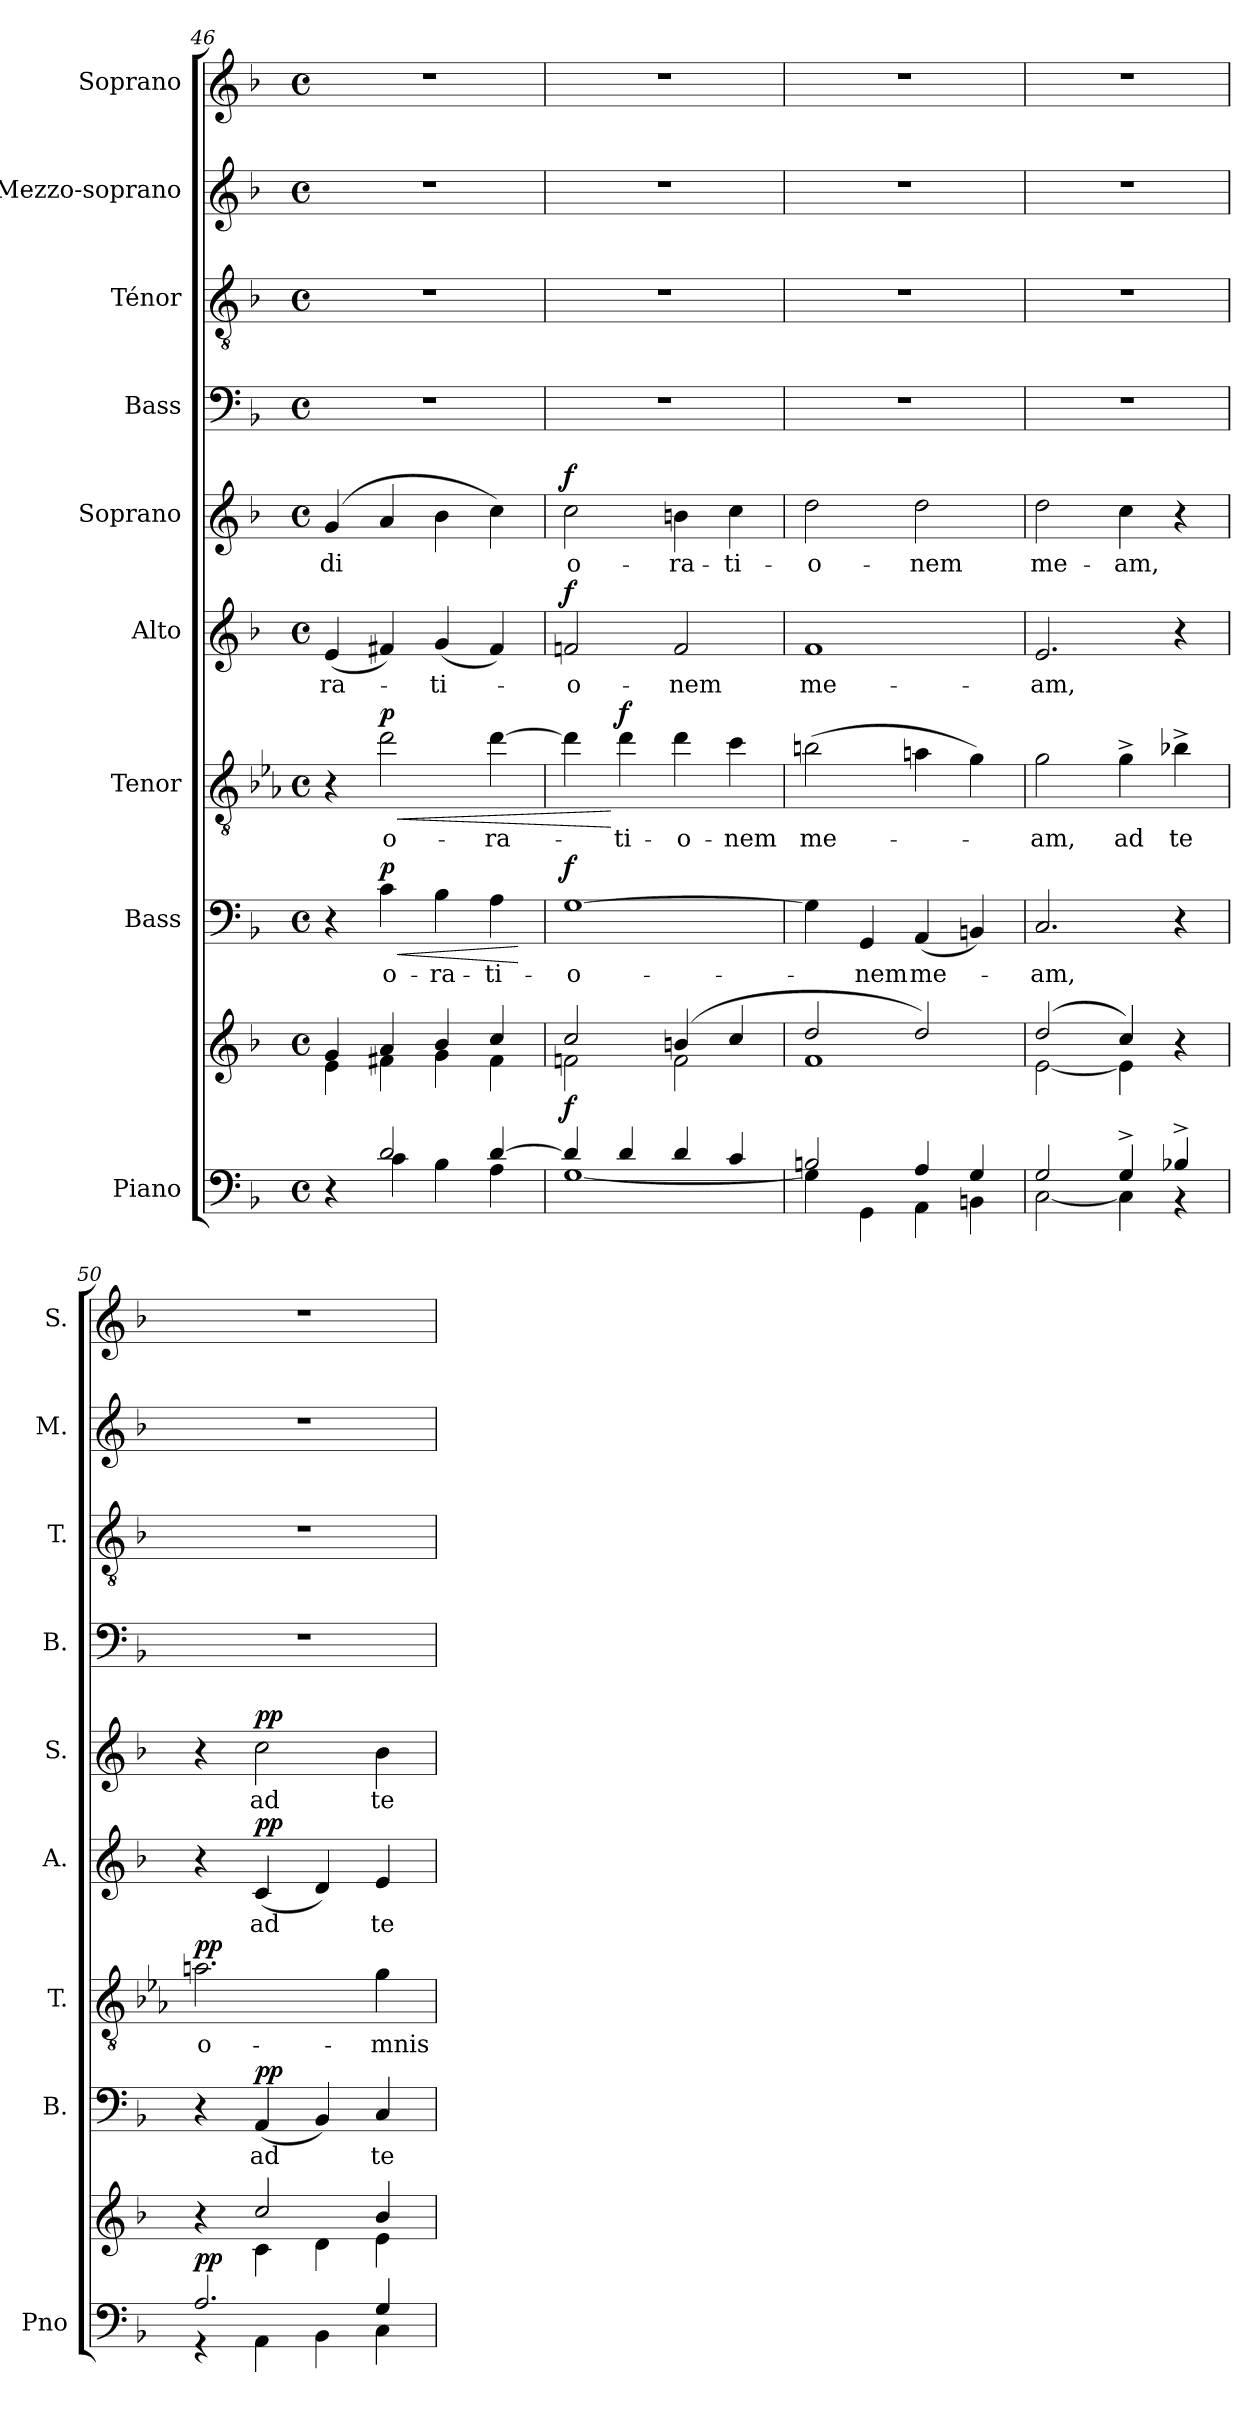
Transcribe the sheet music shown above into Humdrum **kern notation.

**kern	**kern	**dynam	**kern	**text	**dynam	**kern	**text	**dynam	**kern	**text	**dynam	**kern	**text	**dynam	**kern	**kern	**kern	**kern
*part9	*part9	*part9	*part8	*part8	*part8	*part7	*part7	*part7	*part6	*part6	*part6	*part5	*part5	*part5	*part4	*part3	*part2	*part1
*staff10	*staff9	*staff9/10	*staff8	*staff8	*staff8	*staff7	*staff7	*staff7	*staff6	*staff6	*staff6	*staff5	*staff5	*staff5	*staff4	*staff3	*staff2	*staff1
*I"Piano	*	*	*I"Bass	*	*	*I"Tenor	*	*	*I"Alto	*	*	*I"Soprano	*	*	*I"Bass	*I"Ténor	*I"Mezzo-soprano	*I"Soprano
*I'Pno	*	*	*I'B.	*	*	*I'T.	*	*	*I'A.	*	*	*I'S.	*	*	*I'B.	*I'T.	*I'M.	*I'S.
*clefF4	*clefG2	*	*clefF4	*	*	*clefGv2	*	*	*clefG2	*	*	*clefG2	*	*	*clefF4	*clefGv2	*clefG2	*clefG2
*	*	*	*	*	*	*ITrd8c14	*	*	*	*	*	*	*	*	*	*	*	*
*k[b-]	*k[b-]	*	*k[b-]	*	*	*k[b-e-a-]	*	*	*k[b-]	*	*	*k[b-]	*	*	*k[b-]	*k[b-]	*k[b-]	*k[b-]
*M4/4	*M4/4	*	*M4/4	*	*	*M4/4	*	*	*M4/4	*	*	*M4/4	*	*	*M4/4	*M4/4	*M4/4	*M4/4
*met(c)	*met(c)	*	*met(c)	*	*	*met(c)	*	*	*met(c)	*	*	*met(c)	*	*	*met(c)	*met(c)	*met(c)	*met(c)
=46	=46	=46	=46	=46	=46	=46	=46	=46	=46	=46	=46	=46	=46	=46	=46	=46	=46	=46
*^	*^	*	*	*	*	*	*	*	*	*	*	*	*	*	*	*	*	*
!	!	!	!	!	!	!	!	!	!	!	!	!LO:LY:b	!	!	!LO:LY:b	!	!	!	!	!
4r	4ryy	4g/	4e\	.	4r	.	.	4r	.	.	(4e/	-ra-	.	(4g/	-di	.	1r	1r	1r	1r
!	!	!	!	!	!	!LO:LY:b	!LO:HP:b	!	!LO:LY:b	!LO:HP:b	!	!	!	!	!	!	!	!	!	!
!	!	!	!	!	!	!	!LO:DY:n=1:a	!	!	!LO:DY:n=1:a	!	!	!	!	!	!	!	!	!	!
2d/	4c\	4a/	4f#X\	.	4c\	o-	< p	2di\	o-	< p	4f#X/)	.	.	4a/	.	.	.	.	.	.
!	!	!	!	!	!	!LO:LY:b	!	!	!	!	!	!LO:LY:b	!	!	!	!	!	!	!	!
.	4B-\	4b-/	4g\	.	4B-\	-ra-	.	.	.	.	(4g/	-ti-	.	4b-\	.	.	.	.	.	.
!	!	!	!	!	!	!LO:LY:b	!	!	!LO:LY:b	!	!	!	!	!	!	!	!	!	!	!
[4d/	4A\	4cc/	4f#\	.	4A\	-ti-	.	[4di\	-ra-	.	4f#/)	.	.	4cc\)	.	.	.	.	.	.
*v	*v	*	*	*	*	*	*	*	*	*	*	*	*	*	*	*	*	*	*	*
*	*v	*v	*	*	*	*	*	*	*	*	*	*	*	*	*	*	*	*	*
.	.	.	.	.	[	.	.	.	.	.	.	.	.	.	.	.	.	.
=47	=47	=47	=47	=47	=47	=47	=47	=47	=47	=47	=47	=47	=47	=47	=47	=47	=47	=47
*^	*^	*	*	*	*	*	*	*	*	*	*	*	*	*	*	*	*	*
!	!	!	!	!LO:DY:b	!	!LO:LY:b	!LO:DY:a	!	!	!	!	!LO:LY:b	!LO:DY:a	!	!LO:LY:b	!LO:DY:a	!	!	!	!
4d/]	[1G	2cc/	2fn\	f	[1G	-o-	f	4di\]	.	.	2fn/	-o-	f	2cc\	o-	f	1r	1r	1r	1r
!	!	!	!	!	!	!	!	!	!LO:LY:b	!LO:DY:n=1:a	!	!	!	!	!	!	!	!	!	!
4d/	.	.	.	.	.	.	.	4di\	-ti-	[ f	.	.	.	.	.	.	.	.	.	.
!	!	!	!	!	!	!	!	!	!LO:LY:b	!	!	!LO:LY:b	!	!	!LO:LY:b	!	!	!	!	!
4d/	.	(4bn/	2f\	.	.	.	.	4di\	-o-	.	2f/	-nem	.	4bn\	-ra-	.	.	.	.	.
!	!	!	!	!	!	!	!	!	!LO:LY:b	!	!	!	!	!	!LO:LY:b	!	!	!	!	!
4c/	.	4cc/	.	.	.	.	.	4ci\	-nem	.	.	.	.	4cc\	-ti-	.	.	.	.	.
=48	=48	=48	=48	=48	=48	=48	=48	=48	=48	=48	=48	=48	=48	=48	=48	=48	=48	=48	=48	=48
!	!	!	!	!	!	!	!	!	!LO:LY:b	!	!	!LO:LY:b	!	!	!LO:LY:b	!	!	!	!	!
2Bn/	4G\]	2dd/	1f	.	4G\]	.	.	(2Bni\	me-	.	1f	me-	.	2dd\	-o-	.	1r	1r	1r	1r
!	!	!	!	!	!	!LO:LY:b	!	!	!	!	!	!	!	!	!	!	!	!	!	!
.	4GG\	.	.	.	4GG/	-nem	.	.	.	.	.	.	.	.	.	.	.	.	.	.
!	!	!	!	!	!	!LO:LY:b	!	!	!	!	!	!	!	!	!LO:LY:b	!	!	!	!	!
4A/	4AA\	2dd/)	.	.	(4AA/	me-	.	4Ani\	.	.	.	.	.	2dd\	-nem	.	.	.	.	.
4G/	4BBn\	.	.	.	4BBn/)	.	.	4Gi\)	.	.	.	.	.	.	.	.	.	.	.	.
!!LO:LB:g=z
=49	=49	=49	=49	=49	=49	=49	=49	=49	=49	=49	=49	=49	=49	=49	=49	=49	=49	=49	=49	=49
!	!	!	!	!	!	!LO:LY:b	!	!	!LO:LY:b	!	!	!LO:LY:b	!	!	!LO:LY:b	!	!	!	!	!
2G/	[2C\	(2dd/	[2e\	.	2.C/	-am,	.	2Gi\	-am,	.	2.e/	-am,	.	2dd\	me-	.	1r	1r	1r	1r
!	!	!	!	!	!	!	!	!	!LO:LY:b	!	!	!	!	!	!LO:LY:b	!	!	!	!	!
4G^/	4C\]	4cc/)	4e\]	.	.	.	.	4G^i\	ad	.	.	.	.	4cc\	-am,	.	.	.	.	.
!	!	!	!	!	!	!	!	!	!LO:LY:b	!	!	!	!	!	!	!	!	!	!	!
4B-X^/	4r	4r	4ryy	.	4r	.	.	4B-X^i\	te	.	4r	.	.	4r	.	.	.	.	.	.
=50	=50	=50	=50	=50	=50	=50	=50	=50	=50	=50	=50	=50	=50	=50	=50	=50	=50	=50	=50	=50
!	!	!	!	!LO:DY:a=2	!	!	!	!	!LO:LY:b	!LO:DY:a	!	!	!	!	!	!	!	!	!	!
2.A/	4r	4r	4ryy	pp	4r	.	.	2.Ani\	o-	pp	4r	.	.	4r	.	.	1r	1r	1r	1r
!	!	!	!	!	!	!LO:LY:b	!LO:DY:a	!	!	!	!	!LO:LY:b	!LO:DY:a	!	!LO:LY:b	!LO:DY:a	!	!	!	!
.	4AA\	2cc/	4c\	.	(4AA/	ad	pp	.	.	.	(4c/	ad	pp	2cc\	ad	pp	.	.	.	.
.	4BB-\	.	4d\	.	4BB-/)	.	.	.	.	.	4d/)	.	.	.	.	.	.	.	.	.
!	!	!	!	!	!	!LO:LY:b	!	!	!LO:LY:b	!	!	!LO:LY:b	!	!	!LO:LY:b	!	!	!	!	!
4G/	4C\	4b-/	4e\	.	4C/	te	.	4Gi\	-mnis	.	4e/	te	.	4b-\	te	.	.	.	.	.
*v	*v	*	*	*	*	*	*	*	*	*	*	*	*	*	*	*	*	*	*	*
*	*v	*v	*	*	*	*	*	*	*	*	*	*	*	*	*	*	*	*	*
=	=	=	=	=	=	=	=	=	=	=	=	=	=	=	=	=	=	=
*-	*-	*-	*-	*-	*-	*-	*-	*-	*-	*-	*-	*-	*-	*-	*-	*-	*-	*-
